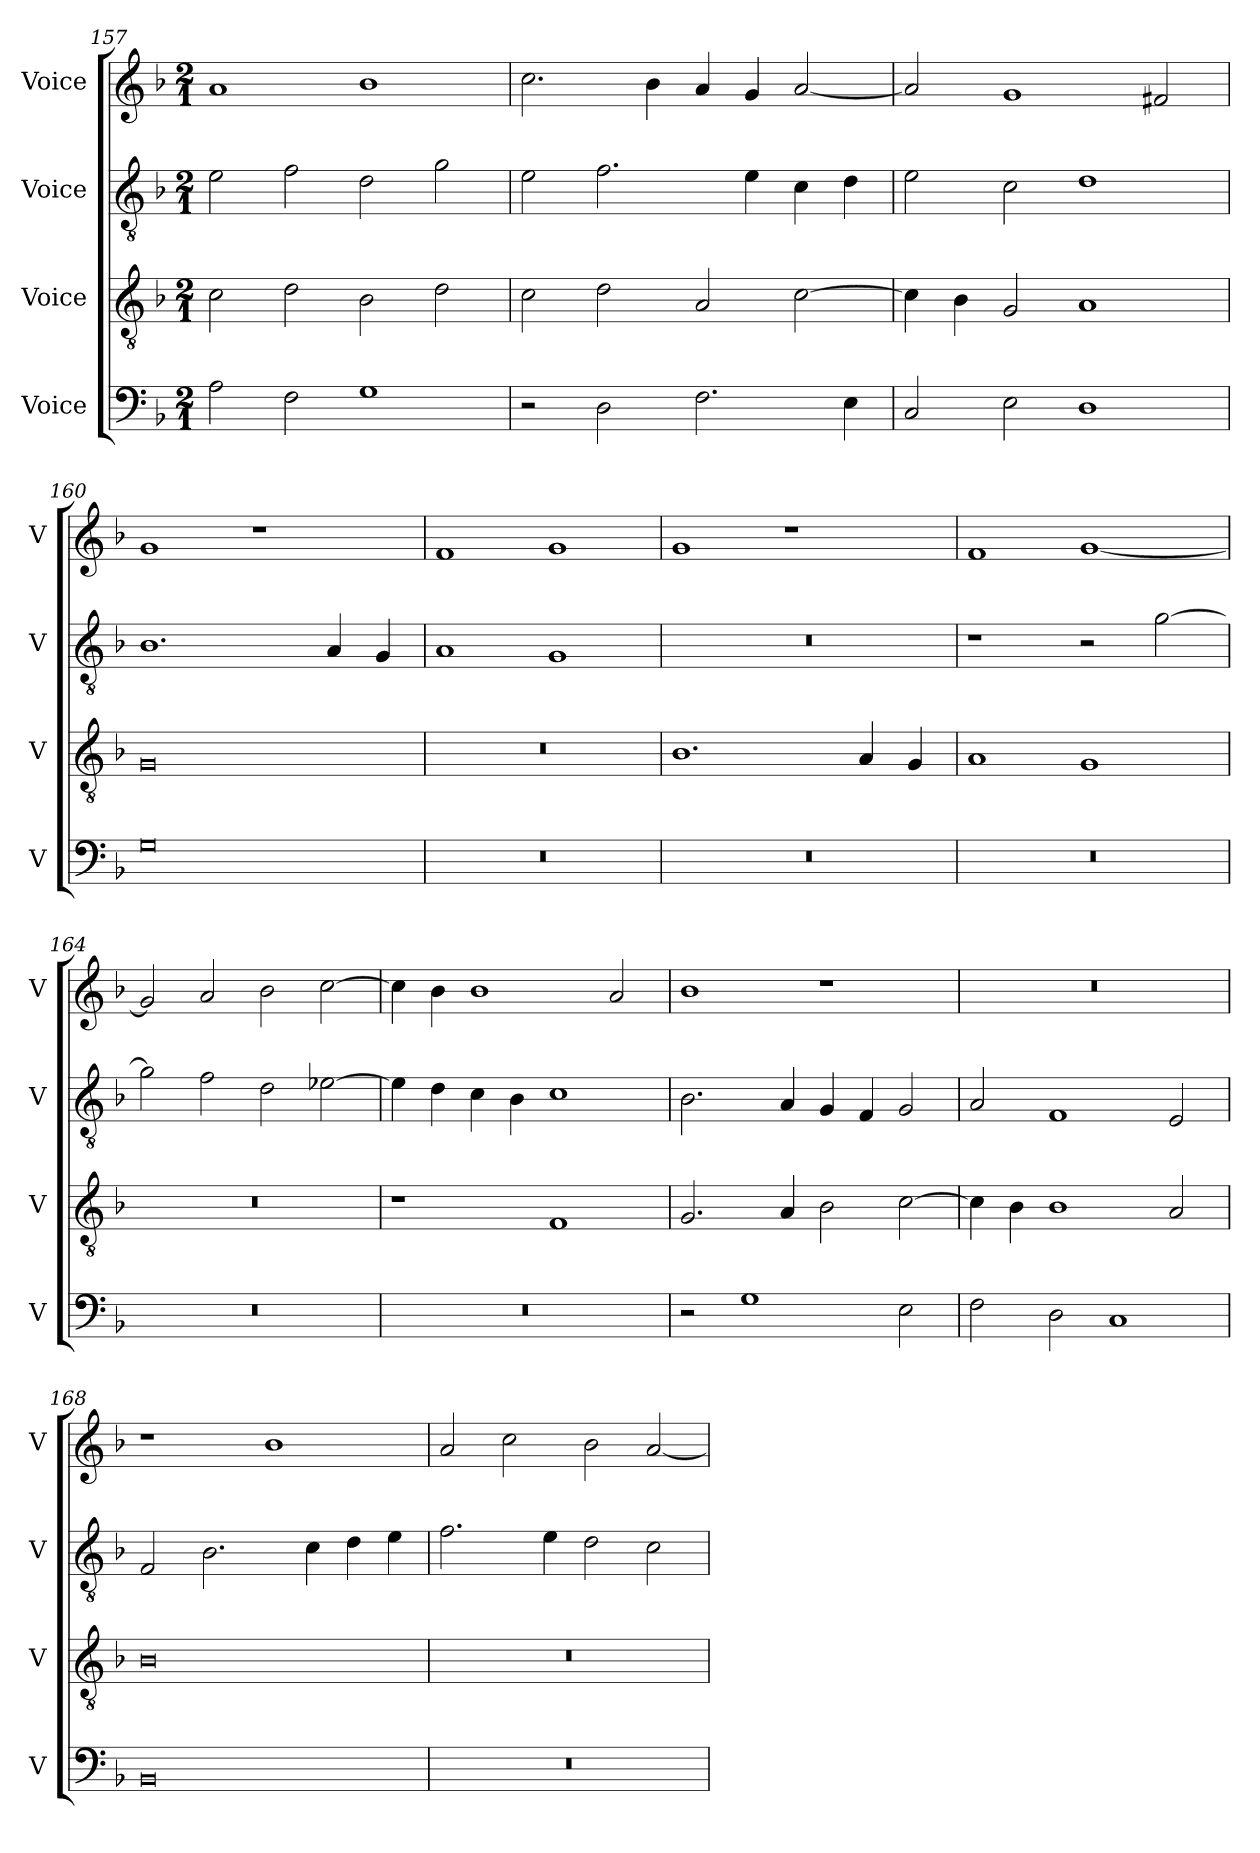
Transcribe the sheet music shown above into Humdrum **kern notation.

**kern	**kern	**kern	**kern
*part4	*part3	*part2	*part1
*staff4	*staff3	*staff2	*staff1
*I"Voice	*I"Voice	*I"Voice	*I"Voice
*I'V	*I'V	*I'V	*I'V
*clefF4	*clefGv2	*clefGv2	*clefG2
*k[b-]	*k[b-]	*k[b-]	*k[b-]
*M2/1	*M2/1	*M2/1	*M2/1
=157	=157	=157	=157
2A\	2c\	2e\	1a
2F\	2d\	2f\	.
1G	2B-\	2d\	1b-
.	2d\	2g\	.
=158	=158	=158	=158
2r	2c\	2e\	2.cc\
2D\	2d\	2.f\	.
.	.	.	4b-\
2.F\	2A/	.	4a/
.	.	4e\	4g/
.	[2c\	4c\	[2a/
4E\	.	4d\	.
=159	=159	=159	=159
2C/	4c\]	2e\	2a/]
.	4B-\	.	.
2E\	2G/	2c\	1g
1D	1A	1d	.
.	.	.	2f#X/
=160	=160	=160	=160
0G	0G	1.B-	1g
.	.	.	1r
.	.	4A/	.
.	.	4G/	.
=161	=161	=161	=161
0r	0r	1A	1f
.	.	1G	1g
!!LO:LB:g=z
=162	=162	=162	=162
0r	1.B-	0r	1g
.	.	.	1r
.	4A/	.	.
.	4G/	.	.
=163	=163	=163	=163
0r	1A	1r	1f
.	1G	2r	[1g
.	.	[2g\	.
=164	=164	=164	=164
0r	0r	2g\]	2g/]
.	.	2f\	2a/
.	.	2d\	2b-\
.	.	[2e-X\	[2cc\
=165	=165	=165	=165
0r	1r	4e-\]	4cc\]
.	.	4d\	4b-\
.	.	4c\	1b-
.	.	4B-\	.
.	1F	1c	.
.	.	.	2a/
=166	=166	=166	=166
2r	2.G/	2.B-\	1b-
1G	.	.	.
.	4A/	4A/	.
.	2B-\	4G/	1r
.	.	4F/	.
2E\	[2c\	2G/	.
=167	=167	=167	=167
2F\	4c\]	2A/	0r
.	4B-\	.	.
2D\	1B-	1F	.
1C	.	.	.
.	2A/	2E/	.
!!LO:LB:g=z
=168	=168	=168	=168
0BB-	0B-	2F/	1r
.	.	2.B-\	.
.	.	.	1b-
.	.	4c\	.
.	.	4d\	.
.	.	4e\	.
=169	=169	=169	=169
0r	0r	2.f\	2a/
.	.	.	2cc\
.	.	4e\	.
.	.	2d\	2b-\
.	.	2c\	[2a/
=	=	=	=
*-	*-	*-	*-
